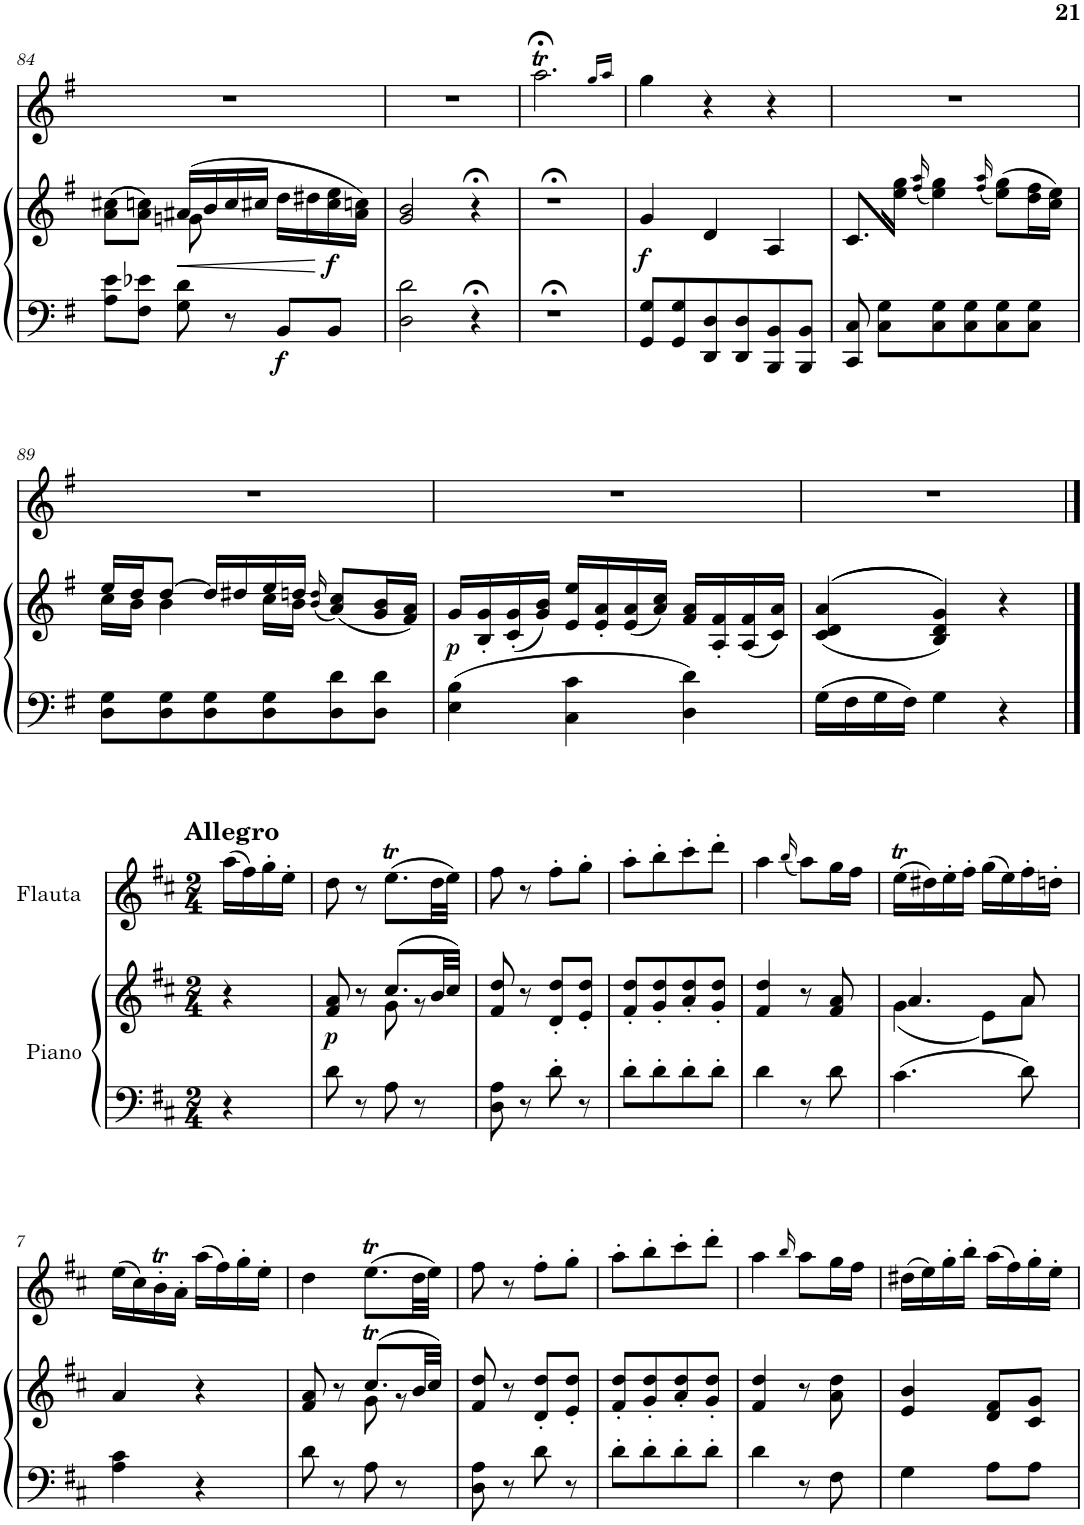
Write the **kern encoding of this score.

**kern	**kern	**dynam	**kern
*part2	*part2	*part2	*part1
*staff3	*staff2	*staff2/3	*staff1
*I"Piano	*	*	*I"Flauta
*I'Pno	*	*	*I'Fl
!!LO:PB:g=z
*clefG2	*clefG2	*	*clefG2
*k[f#]	*k[f#]	*	*k[f#]
*M3/4	*M3/4	*	*M3/4
=84	=84	=84	=84
*	*^	*	*
8A\ 8e\L	(8a\ 8cc#X\L	4ryy	.	2.r
8F#\ 8e-X\J	8a\ 8ccn\J)	.	.	.
!	!	!	!LO:HP:b	!
8G\ 8d\	(16a#X/LL	8gn\	<	.
.	16b/	.	.	.
8r	16cc/	4.ryy	.	.
.	16cc#X/JJ	.	.	.
!	!	!	!LO:DY:b=2	!
8BB/L	16dd\LL	.	f	.
.	16dd#X\	.	.	.
!	!	!	!LO:DY:n=1:b	!
8BB/J	16cc#\ 16ee\	.	[ f	.
.	16a#\ 16ccn\JJ)	.	.	.
*	*v	*v	*	*
=85	=85	=85	=85
2D\ 2d\	2g/ 2b/	.	2.r
4r;<	4r;<	.	.
=86	=86	=86	=86
2.r;<	2.r;<	.	2.aa;<T\
.	.	.	16qgg/LL
.	.	.	16qaa/JJ
=87	=87	=87	=87
!	!	!LO:DY:b	!
8GG/ 8G/L	4g/	f	4gg\
8GG/ 8G/	.	.	.
8DD/ 8D/	4d/	.	4r
8DD/ 8D/	.	.	.
8BBB/ 8BB/	4A/	.	4r
8BBB/ 8BB/J	.	.	.
=88	=88	=88	=88
8CC/ 8C/	8.c/L	.	2.r
8C\ 8G\L	.	.	.
.	16ee\ 16gg\Jk	.	.
.	(16qff#/ 16qaa/	.	.
8C\ 8G\	4ee\ 4gg\)	.	.
8C\ 8G\	.	.	.
.	(16qff#/ 16qaa/	.	.
8C\ 8G\	(8ee\ 8gg\L)	.	.
8C\ 8G\J	16dd\ 16ff#\L	.	.
.	16cc\ 16ee\JJ)	.	.
!!LO:LB:g=z
=89	=89	=89	=89
*	*^	*	*
8D\ 8G\L	16ee/LL	16cc\LL	.	2.r
.	16dd/J	16b\JJ	.	.
8D\ 8G\	[8dd/J	4b\	.	.
8D\ 8G\	16dd/LL]	.	.	.
.	16dd#X/	.	.	.
8D\ 8G\	16ee/	16cc\LL	.	.
.	16ddn/JJ	16b\JJ	.	.
.	(16qb/ 16qdd/	.	.	.
8D\ 8d\	(8a/ 8cc/L)	4ryy	.	.
8D\ 8d\J	16g/ 16b/L	.	.	.
.	16f#/ 16a/JJ)	.	.	.
*	*v	*v	*	*
=90	=90	=90	=90
!	!	!LO:DY:b	!
4E\ 4B\	16g/LL	p	2.r
.	16B/' 16g/'	.	.
.	(16c/' 16g/'	.	.
.	16g/ 16b/JJ)	.	.
4C\ 4c\	16e/ 16ee/LL	.	.
.	16e/' 16a/'	.	.
.	(16e/ 16a/	.	.
.	16a/ 16cc/JJ)	.	.
4D\ 4d\	16f#/ 16a/LL	.	.
.	16A/' 16f#/'	.	.
.	(16A/ 16f#/	.	.
.	16c/ 16a/JJ)	.	.
=91	=91	=91	=91
16G\LL	((>(>4c/ 4d/ 4a/	.	2.r
16F#\	.	.	.
16G\	.	.	.
16F#\JJ	.	.	.
4G\	4B/ 4d/ 4g/)))	.	.
4r	4r	.	.
!!LO:LB:g=z
==1	==1	==1	==1
*k[f#c#]	*k[f#c#]	*	*k[f#c#]
*M2/4	*M2/4	*	*M2/4
!	!	!	!LO:TX:a:B:t=Allegro
4r	4r	.	(16aa\LL
.	.	.	16ff#\)
.	.	.	16gg'\
.	.	.	16ee'\JJ
=2	=2	=2	=2
*	*^	*	*
!	!	!	!LO:DY:b	!
8d\	8f#/ 8a/	4ryy	p	8dd\
8r	8r	.	.	8r
8A\	(8.cc#/L	8g\	.	(8.eeT\L
8r	.	8r	.	.
.	32b/LL	.	.	32dd\LL
.	32cc#/JJJ)	.	.	32ee\JJJ)
*	*v	*v	*	*
=3	=3	=3	=3
8D\ 8A\	8f#/ 8dd/	.	8ff#\
8r	8r	.	8r
8d'\	8d/' 8dd/'L	.	8ff#'\L
8r	8e/' 8dd/'J	.	8gg'\J
=4	=4	=4	=4
8d'\L	8f#/' 8dd/'L	.	8aa'\L
8d'\	8g/' 8dd/'	.	8bb'\
8d'\	8a/' 8dd/'	.	8ccc#'\
8d'\J	8g/' 8dd/'J	.	8ddd'\J
=5	=5	=5	=5
4d\	4f#/ 4dd/	.	4aa\
.	.	.	(16qbb/
8r	8r	.	8aa\L)
8d\	8f#/ 8a/	.	16gg\L
.	.	.	16ff#\JJ
=6	=6	=6	=6
*	*^	*	*
4.c#\	4.a/	(4g\	.	(16eeT\LL
.	.	.	.	16dd#X\)
.	.	.	.	16ee'\
.	.	.	.	16ff#'\JJ
.	.	8e\L)	.	(16gg\LL
.	.	.	.	16ee\)
8d\	8a/	8a\J	.	16ff#'\
.	.	.	.	16ddn'\JJ
*	*v	*v	*	*
!!LO:LB:g=z
=7	=7	=7	=7
4A\ 4c#\	4a/	.	(16ee\LL
.	.	.	16cc#\)
.	.	.	16bT'\
.	.	.	16a'\JJ
4r	4r	.	(16aa\LL
.	.	.	16ff#\)
.	.	.	16gg'\
.	.	.	16ee'\JJ
=8	=8	=8	=8
*	*^	*	*
8d\	8f#/ 8a/	4ryy	.	4dd\
8r	8r	.	.	.
8A\	(8.cc#t/L	8g\	.	(8.eeT\L
8r	.	8r	.	.
.	32b/LL	.	.	32dd\LL
.	32cc#/JJJ)	.	.	32ee\JJJ)
*	*v	*v	*	*
=9	=9	=9	=9
8D\ 8A\	8f#/ 8dd/	.	8ff#\
8r	8r	.	8r
8d\	8d/' 8dd/'L	.	8ff#'\L
8r	8e/' 8dd/'J	.	8gg'\J
=10	=10	=10	=10
8d'\L	8f#/' 8dd/'L	.	8aa'\L
8d'\	8g/' 8dd/'	.	8bb'\
8d'\	8a/' 8dd/'	.	8ccc#'\
8d'\J	8g/' 8dd/'J	.	8ddd'\J
=11	=11	=11	=11
4d\	4f#/ 4dd/	.	4aa\
.	.	.	16qbb/
8r	8r	.	8aa\L
8F#\	8a\ 8dd\	.	16gg\L
.	.	.	16ff#\JJ
=12	=12	=12	=12
4G\	4e/ 4b/	.	(16dd#X\LL
.	.	.	16ee\)
.	.	.	16gg'\
.	.	.	16bb'\JJ
8A\L	8d/ 8f#/L	.	(16aa\LL
.	.	.	16ff#\)
8A\J	8c#/ 8g/J	.	16gg'\
.	.	.	16ee'\JJ
=	=	=	=
*-	*-	*-	*-
